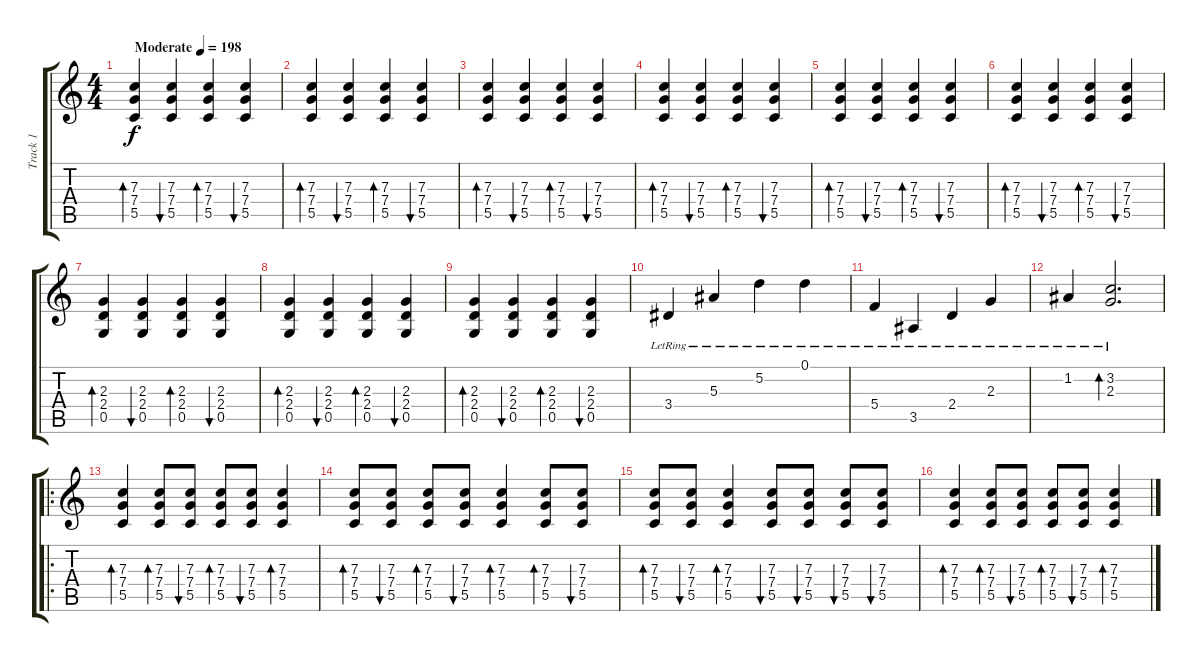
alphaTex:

\track ("Track 1" "Track 1") {instrument distortionguitar}
\staff {score tabs}
\tuning (D4 A3 F3 C3 G2 C2) {hide}
\ts (4 4)
\tempo (198 "Moderate")
\clef g2
\ks c
(7.3 7.4 5.5).4{bd 240 dy f instrument acousticguitarsteel} (7.3 7.4 5.5).4{bu 240} (7.3 7.4 5.5).4{bd 240} (7.3 7.4 5.5).4{bu 240} |
(7.3 7.4 5.5).4{bd 240} (7.3 7.4 5.5).4{bu 240} (7.3 7.4 5.5).4{bd 240} (7.3 7.4 5.5).4{bu 240} |
(7.3 7.4 5.5).4{bd 240} (7.3 7.4 5.5).4{bu 240} (7.3 7.4 5.5).4{bd 240} (7.3 7.4 5.5).4{bu 240} |
(7.3 7.4 5.5).4{bd 240} (7.3 7.4 5.5).4{bu 240} (7.3 7.4 5.5).4{bd 240} (7.3 7.4 5.5).4{bu 240} |
(7.3 7.4 5.5).4{bd 240} (7.3 7.4 5.5).4{bu 240} (7.3 7.4 5.5).4{bd 240} (7.3 7.4 5.5).4{bu 240} |
(7.3 7.4 5.5).4{bd 240} (7.3 7.4 5.5).4{bu 240} (7.3 7.4 5.5).4{bd 240} (7.3 7.4 5.5).4{bu 240} |
(2.3 2.4 0.5).4{bd 240} (2.3 2.4 0.5).4{bu 240} (2.3 2.4 0.5).4{bd 240} (2.3 2.4 0.5).4{bu 240} |
(2.3 2.4 0.5).4{bd 240} (2.3 2.4 0.5).4{bu 240} (2.3 2.4 0.5).4{bd 240} (2.3 2.4 0.5).4{bu 240} |
(2.3 2.4 0.5).4{bd 240} (2.3 2.4 0.5).4{bu 240} (2.3 2.4 0.5).4{bd 240} (2.3 2.4 0.5).4{bu 240} |
3.4{lr}.4 5.3{lr}.4 5.2{lr}.4 0.1{lr}.4 |
5.4{lr}.4 3.5{lr}.4 2.4{lr}.4 2.3{lr}.4 |
1.2{lr}.4 (3.2{lr} 2.3{lr}).2{d bd 240} |
\ro
(7.3 7.4 5.5).4{bd 240 volume 13} (7.3 7.4 5.5).8{bd 240} (7.3 7.4 5.5).8{bu 240} (7.3 7.4 5.5).8{bd 240} (7.3 7.4 5.5).8{bu 240} (7.3 7.4 5.5).4{bd 240} |
(7.3 7.4 5.5).8{bd 240} (7.3 7.4 5.5).8{bu 240} (7.3 7.4 5.5).8{bd 240} (7.3 7.4 5.5).8{bu 240} (7.3 7.4 5.5).4{bd 240} (7.3 7.4 5.5).8{bd 240} (7.3 7.4 5.5).8{bu 240} |
(7.3 7.4 5.5).8{bd 240} (7.3 7.4 5.5).8{bu 240} (7.3 7.4 5.5).4{bd 240} (7.3 7.4 5.5).8{bu 240} (7.3 7.4 5.5).8{bu 240} (7.3 7.4 5.5).8{bu 240} (7.3 7.4 5.5).8{bu 240} |
(7.3 7.4 5.5).4{bd 240} (7.3 7.4 5.5).8{bd 240} (7.3 7.4 5.5).8{bu 240} (7.3 7.4 5.5).8{bd 240} (7.3 7.4 5.5).8{bu 240} (7.3 7.4 5.5).4{bd 240}
